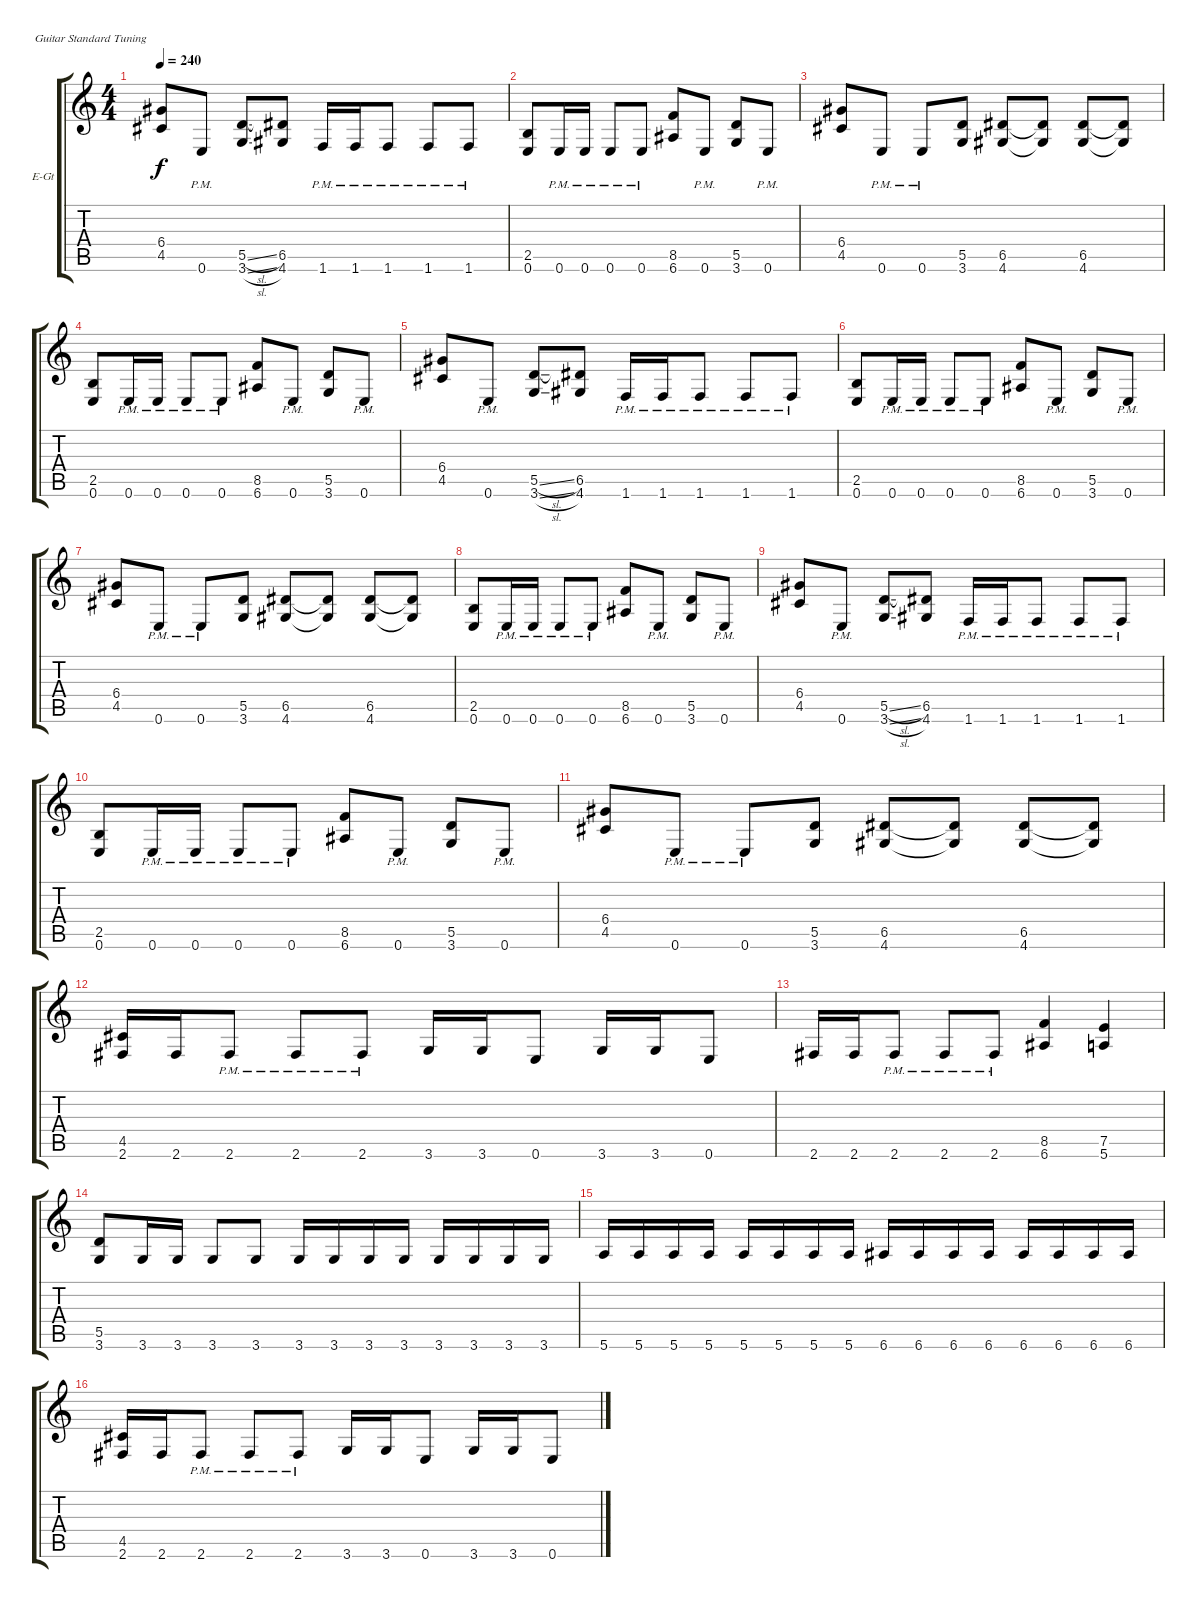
\bracketExtendMode groupsimilarinstruments
\firstSystemTrackNameOrientation horizontal
\otherSystemsTrackNameOrientation horizontal
\track ("Äîðîæêà 4" "E-Gt") {instrument distortionguitar}
\staff {score tabs}
\tuning (E4 B3 G3 D3 A2 E2)
\ts (4 4)
\tempo 240
\clef g2
\ks c
(4.5 6.4).8{dy f} 0.6{pm}.8 (3.6{sl} 5.5{sl}).8 (6.5 4.6).8 1.6{pm}.16 1.6{pm}.16 1.6{pm}.8 1.6{pm}.8 1.6{pm}.8 |
(2.5 0.6).8 0.6{pm}.16 0.6{pm}.16 0.6{pm}.8 0.6{pm}.8 (8.5 6.6).8 0.6{pm}.8 (5.5 3.6).8 0.6{pm}.8 |
(6.4 4.5).8 0.6{pm}.8 0.6{pm}.8 (5.5 3.6).8 (6.5 4.6).8 (6.5{t} 4.6{t}).8 (6.5 4.6).8 (6.5{t} 4.6{t}).8 |
(2.5 0.6).8 0.6{pm}.16 0.6{pm}.16 0.6{pm}.8 0.6{pm}.8 (8.5 6.6).8 0.6{pm}.8 (5.5 3.6).8 0.6{pm}.8 |
(4.5 6.4).8 0.6{pm}.8 (3.6{sl} 5.5{sl}).8 (6.5 4.6).8 1.6{pm}.16 1.6{pm}.16 1.6{pm}.8 1.6{pm}.8 1.6{pm}.8 |
(2.5 0.6).8 0.6{pm}.16 0.6{pm}.16 0.6{pm}.8 0.6{pm}.8 (8.5 6.6).8 0.6{pm}.8 (5.5 3.6).8 0.6{pm}.8 |
(6.4 4.5).8 0.6{pm}.8 0.6{pm}.8 (5.5 3.6).8 (6.5 4.6).8 (6.5{t} 4.6{t}).8 (6.5 4.6).8 (6.5{t} 4.6{t}).8 |
(2.5 0.6).8 0.6{pm}.16 0.6{pm}.16 0.6{pm}.8 0.6{pm}.8 (8.5 6.6).8 0.6{pm}.8 (5.5 3.6).8 0.6{pm}.8 |
(4.5 6.4).8 0.6{pm}.8 (3.6{sl} 5.5{sl}).8 (6.5 4.6).8 1.6{pm}.16 1.6{pm}.16 1.6{pm}.8 1.6{pm}.8 1.6{pm}.8 |
(2.5 0.6).8 0.6{pm}.16 0.6{pm}.16 0.6{pm}.8 0.6{pm}.8 (8.5 6.6).8 0.6{pm}.8 (5.5 3.6).8 0.6{pm}.8 |
(6.4 4.5).8 0.6{pm}.8 0.6{pm}.8 (5.5 3.6).8 (6.5 4.6).8 (6.5{t} 4.6{t}).8 (6.5 4.6).8 (6.5{t} 4.6{t}).8 |
(4.5 2.6).16 2.6.16 2.6{pm}.8 2.6{pm}.8 2.6{pm}.8 3.6.16 3.6.16 0.6.8 3.6.16 3.6.16 0.6.8 |
2.6.16 2.6.16 2.6{pm}.8 2.6{pm}.8 2.6{pm}.8 (8.5 6.6).4 (7.5 5.6).4 |
(5.5 3.6).8 3.6.16 3.6.16 3.6.8 3.6.8 3.6.16 3.6.16 3.6.16 3.6.16 3.6.16 3.6.16 3.6.16 3.6.16 |
5.6.16 5.6.16 5.6.16 5.6.16 5.6.16 5.6.16 5.6.16 5.6.16 6.6.16 6.6.16 6.6.16 6.6.16 6.6.16 6.6.16 6.6.16 6.6.16 |
(4.5 2.6).16 2.6.16 2.6{pm}.8 2.6{pm}.8 2.6{pm}.8 3.6.16 3.6.16 0.6.8 3.6.16 3.6.16 0.6.8
